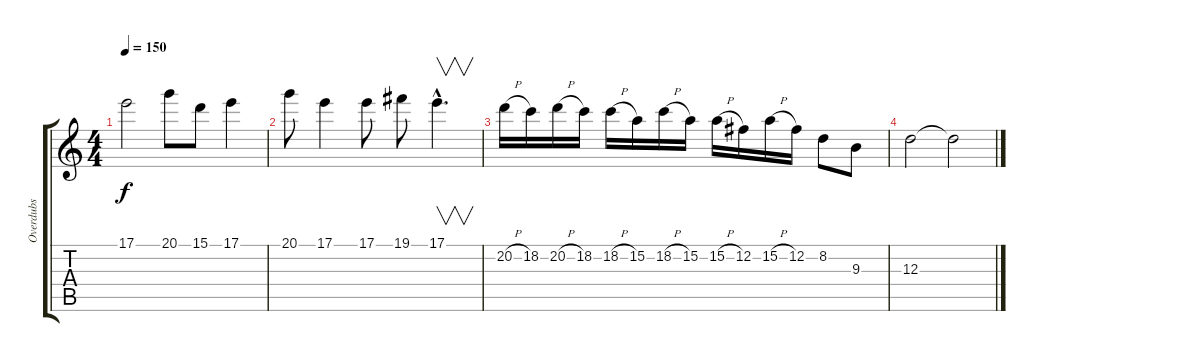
\track ("Overdubs" "Overdubs") {instrument distortionguitar}
\staff {score tabs}
\tuning (B3 Gb3 D3 A2 E2 B1) {hide}
\ts (4 4)
\tempo 150
\clef g2
\ks c
17.1.2{dy f} 20.1.8 15.1.8 17.1.4 |
20.1.8 17.1.4 17.1.8 19.1.8 17.1{hac}.4{v d} |
20.2{h}.16 18.2.16 20.2{h}.16 18.2.16 18.2{h}.16 15.2.16 18.2{h}.16 15.2.16 15.2{h}.16 12.2.16 15.2{h}.16 12.2.16 8.2.8 9.3.8 |
12.3.2 12.3{t}.2
